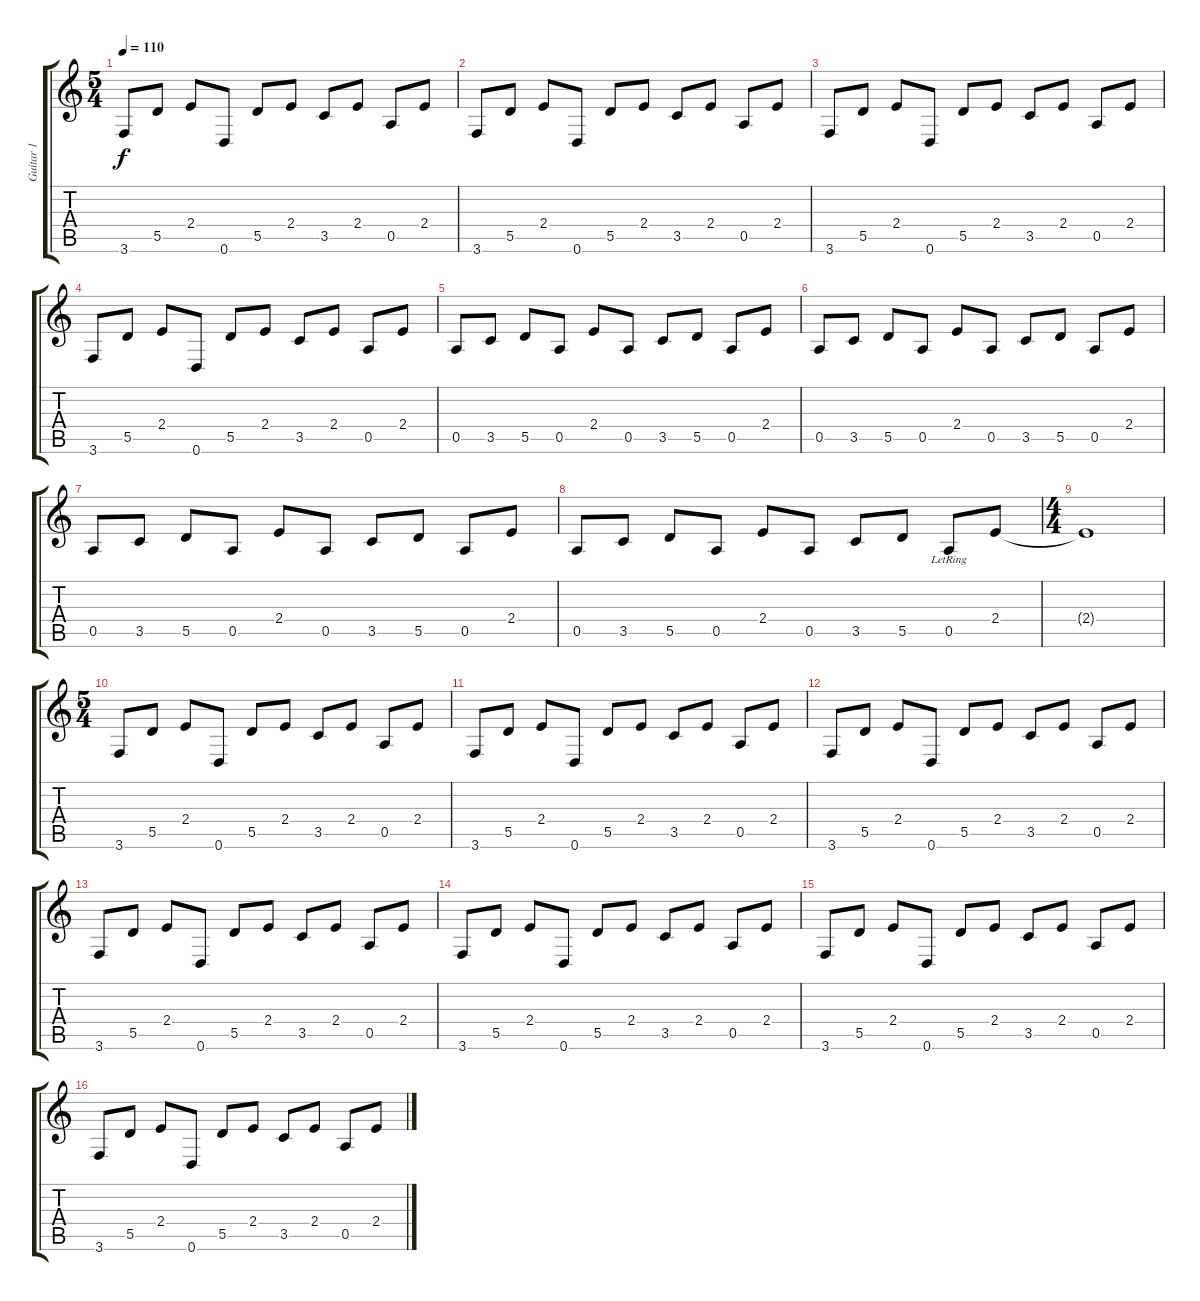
\track ("Guitar 1" "Guitar 1") {instrument electricguitarmuted}
\staff {score tabs}
\tuning (E4 B3 G3 D3 A2 D2) {hide}
\ts (5 4)
\tempo 110
\clef g2
\ks c
3.6.8{dy f} 5.5.8 2.4.8 0.6.8 5.5.8 2.4.8 3.5.8 2.4.8 0.5.8 2.4.8 |
3.6.8 5.5.8 2.4.8 0.6.8 5.5.8 2.4.8 3.5.8 2.4.8 0.5.8 2.4.8 |
3.6.8 5.5.8 2.4.8 0.6.8 5.5.8 2.4.8 3.5.8 2.4.8 0.5.8 2.4.8 |
3.6.8 5.5.8 2.4.8 0.6.8 5.5.8 2.4.8 3.5.8 2.4.8 0.5.8 2.4.8 |
0.5.8 3.5.8 5.5.8 0.5.8 2.4.8 0.5.8 3.5.8 5.5.8 0.5.8 2.4.8 |
0.5.8 3.5.8 5.5.8 0.5.8 2.4.8 0.5.8 3.5.8 5.5.8 0.5.8 2.4.8 |
0.5.8 3.5.8 5.5.8 0.5.8 2.4.8 0.5.8 3.5.8 5.5.8 0.5.8 2.4.8 |
0.5.8 3.5.8 5.5.8 0.5.8 2.4.8 0.5.8 3.5.8 5.5.8 0.5{lr}.8 2.4.8 |
\ts (4 4)
2.4{t}.1 |
\ts (5 4)
3.6.8 5.5.8 2.4.8 0.6.8 5.5.8 2.4.8 3.5.8 2.4.8 0.5.8 2.4.8 |
3.6.8 5.5.8 2.4.8 0.6.8 5.5.8 2.4.8 3.5.8 2.4.8 0.5.8 2.4.8 |
3.6.8 5.5.8 2.4.8 0.6.8 5.5.8 2.4.8 3.5.8 2.4.8 0.5.8 2.4.8 |
3.6.8 5.5.8 2.4.8 0.6.8 5.5.8 2.4.8 3.5.8 2.4.8 0.5.8 2.4.8 |
3.6.8 5.5.8 2.4.8 0.6.8 5.5.8 2.4.8 3.5.8 2.4.8 0.5.8 2.4.8 |
3.6.8 5.5.8 2.4.8 0.6.8 5.5.8 2.4.8 3.5.8 2.4.8 0.5.8 2.4.8 |
3.6.8 5.5.8 2.4.8 0.6.8 5.5.8 2.4.8 3.5.8 2.4.8 0.5.8 2.4.8
